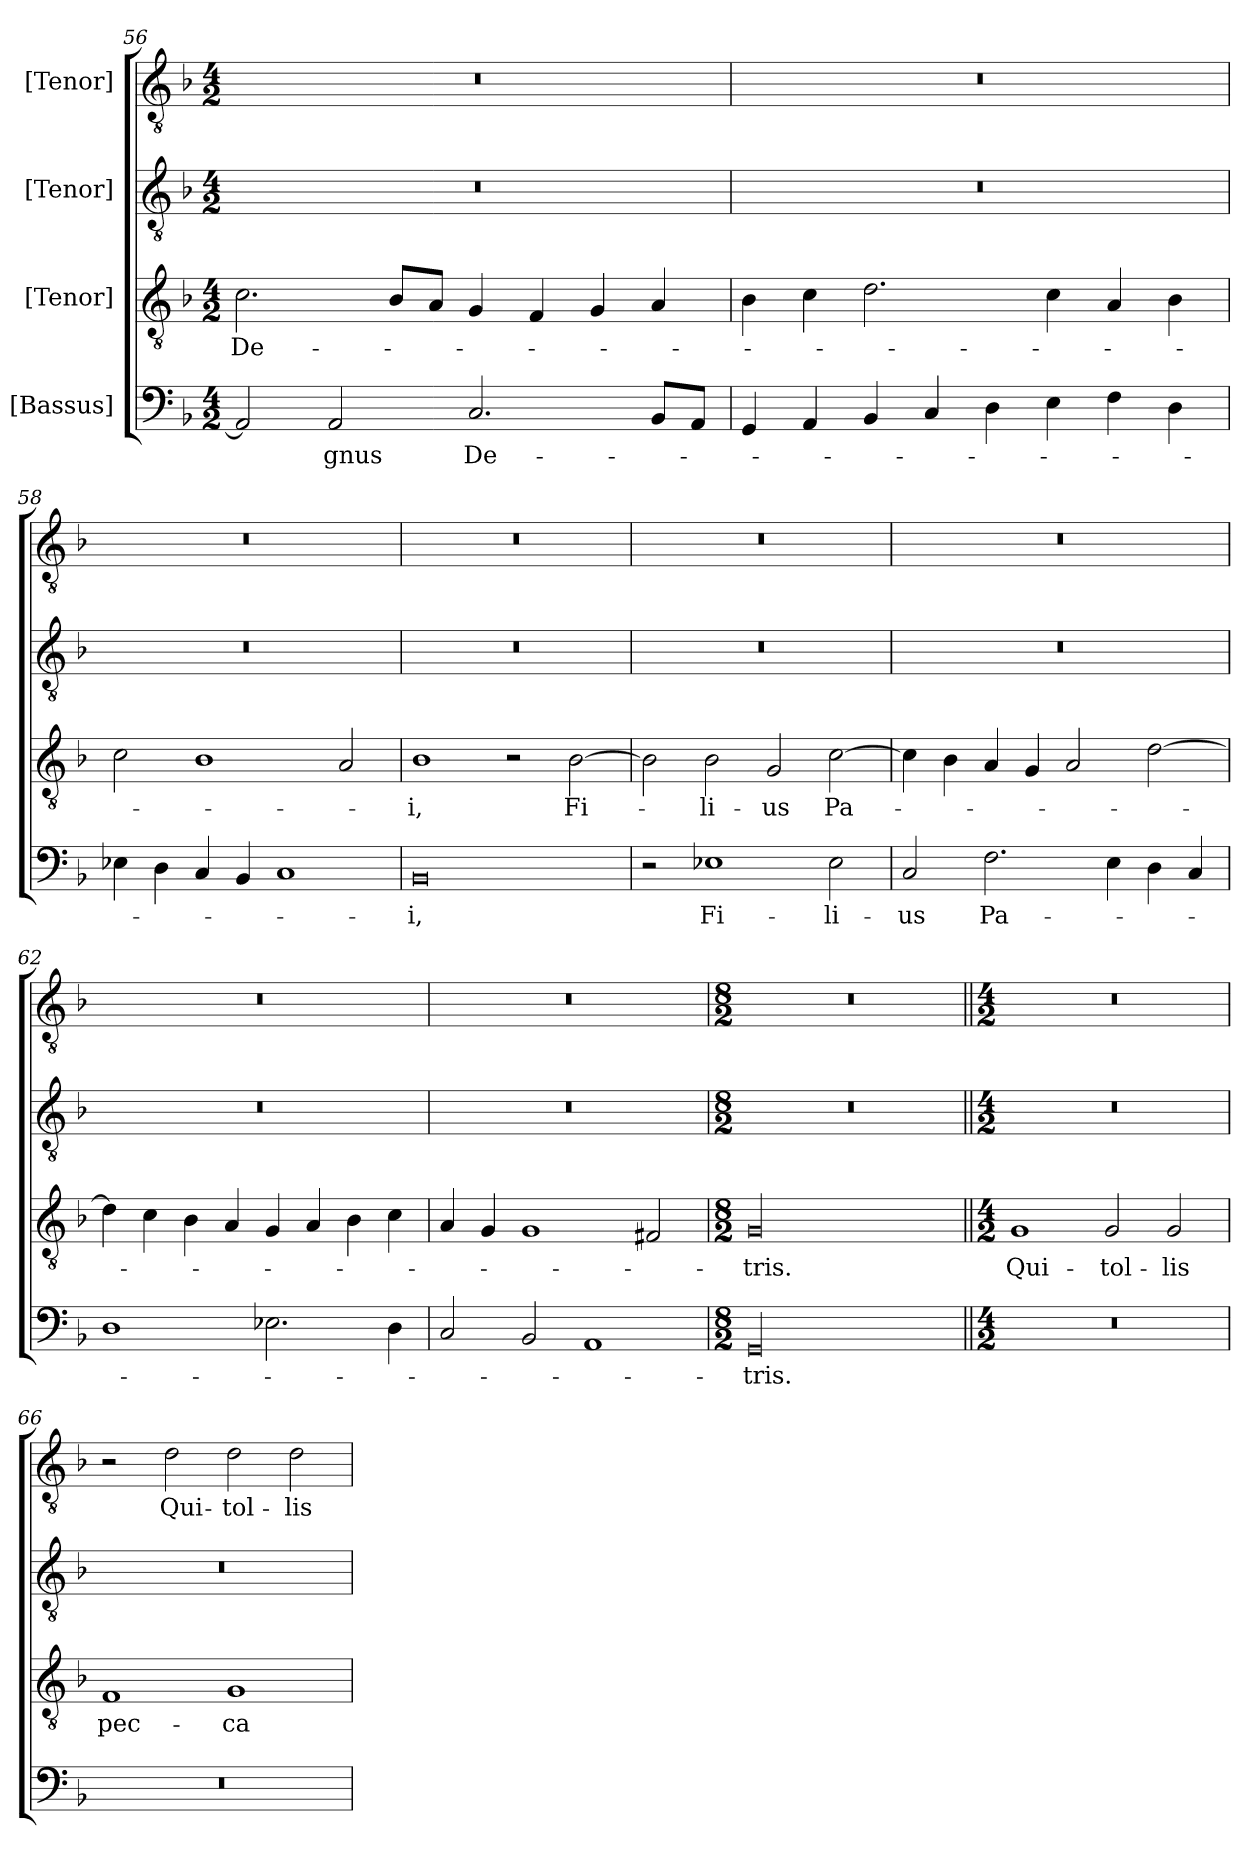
**kern	**text	**kern	**text	**kern	**kern	**text
*part4	*part4	*part3	*part3	*part2	*part1	*part1
*staff4	*staff4	*staff3	*staff3	*staff2	*staff1	*staff1
*I"[Bassus]	*	*I"[Tenor]	*	*I"[Tenor]	*I"[Tenor]	*
*clefF4	*	*clefGv2	*	*clefGv2	*clefGv2	*
*k[b-]	*	*k[b-]	*	*k[b-]	*k[b-]	*
*M4/2	*	*M4/2	*	*M4/2	*M4/2	*
=56	=56	=56	=56	=56	=56	=56
2AA/]	.	2.c\	De-	0r	0r	.
2AA/	-gnus	.	.	.	.	.
.	.	8B-/L	.	.	.	.
.	.	8A/J	.	.	.	.
2.C/	De-	4G/	.	.	.	.
.	.	4F/	.	.	.	.
.	.	4G/	.	.	.	.
8BB-/L	.	4A/	.	.	.	.
8AA/J	.	.	.	.	.	.
=57	=57	=57	=57	=57	=57	=57
4GG/	.	4B-\	.	0r	0r	.
4AA/	.	4c\	.	.	.	.
4BB-/	.	2.d\	.	.	.	.
4C/	.	.	.	.	.	.
4D\	.	.	.	.	.	.
4E\	.	4c\	.	.	.	.
4F\	.	4A/	.	.	.	.
4D\	.	4B-\	.	.	.	.
=58	=58	=58	=58	=58	=58	=58
4E-X\	.	2c\	.	0r	0r	.
4D\	.	.	.	.	.	.
4C/	.	1B-\	.	.	.	.
4BB-/	.	.	.	.	.	.
1C/	.	.	.	.	.	.
.	.	2A/	.	.	.	.
=59	=59	=59	=59	=59	=59	=59
0BB-/	-i,	1B-\	-i,	0r	0r	.
.	.	2r	.	.	.	.
.	.	[2B-\	Fi-	.	.	.
=60	=60	=60	=60	=60	=60	=60
2r	.	2B-\]	.	0r	0r	.
1E-X\	Fi-	2B-\	-li-	.	.	.
.	.	2G/	-us	.	.	.
2E-\	-li-	[2c\	Pa-	.	.	.
=61	=61	=61	=61	=61	=61	=61
2C/	-us	4c\]	.	0r	0r	.
.	.	4B-\	.	.	.	.
2.F\	Pa-	4A/	.	.	.	.
.	.	4G/	.	.	.	.
.	.	2A/	.	.	.	.
4E\	.	.	.	.	.	.
4D\	.	[2d\	.	.	.	.
4C/	.	.	.	.	.	.
=62	=62	=62	=62	=62	=62	=62
1D\	.	4d\]	.	0r	0r	.
.	.	4c\	.	.	.	.
.	.	4B-\	.	.	.	.
.	.	4A/	.	.	.	.
2.E-X\	.	4G/	.	.	.	.
.	.	4A/	.	.	.	.
.	.	4B-\	.	.	.	.
4D\	.	4c\	.	.	.	.
=63	=63	=63	=63	=63	=63	=63
2C/	.	4A/	.	0r	0r	.
.	.	4G/	.	.	.	.
2BB-/	.	1G/	.	.	.	.
1AA/	.	.	.	.	.	.
.	.	2F#X/	.	.	.	.
=64	=64	=64	=64	=64	=64	=64
*M8/2	*	*M8/2	*	*M8/2	*M8/2	*
00GG/	tris.-	00G/	-tris.	00r	00r	.
=65||	=65||	=65||	=65||	=65||	=65||	=65||
*M4/2	*	*M4/2	*	*M4/2	*M4/2	*
0r	.	1G/	Qui-	0r	0r	.
.	.	2G/	tol-	.	.	.
.	.	2G/	-lis	.	.	.
=66	=66	=66	=66	=66	=66	=66
0r	.	1F/	pec-	0r	2r	.
.	.	.	.	.	2d\	Qui-
.	.	1G/	-ca-	.	2d\	tol-
.	.	.	.	.	2d\	-lis
=	=	=	=	=	=	=
*-	*-	*-	*-	*-	*-	*-
